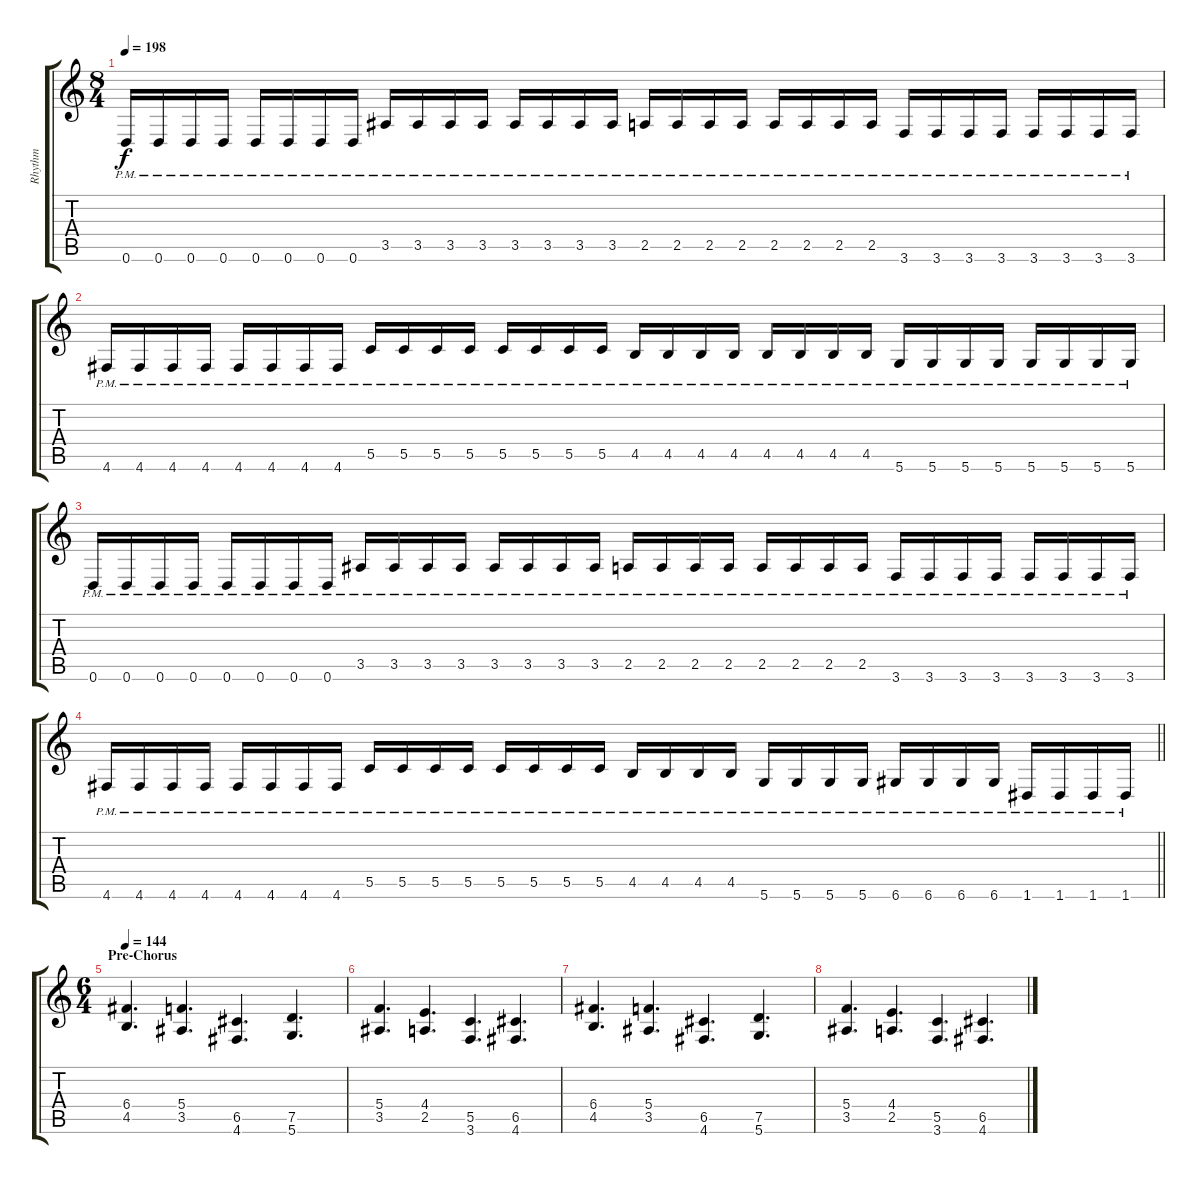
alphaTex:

\track ("Rhythm" "Rhythm") {instrument distortionguitar}
\staff {score tabs}
\tuning (D4 A3 F3 C3 G2 D2) {hide}
\ts (8 4)
\tempo 198
\clef g2
\ks c
0.6{pm}.16{dy f} 0.6{pm}.16 0.6{pm}.16 0.6{pm}.16 0.6{pm}.16 0.6{pm}.16 0.6{pm}.16 0.6{pm}.16 3.5{pm}.16 3.5{pm}.16 3.5{pm}.16 3.5{pm}.16 3.5{pm}.16 3.5{pm}.16 3.5{pm}.16 3.5{pm}.16 2.5{pm}.16 2.5{pm}.16 2.5{pm}.16 2.5{pm}.16 2.5{pm}.16 2.5{pm}.16 2.5{pm}.16 2.5{pm}.16 3.6{pm}.16 3.6{pm}.16 3.6{pm}.16 3.6{pm}.16 3.6{pm}.16 3.6{pm}.16 3.6{pm}.16 3.6{pm}.16 |
4.6{pm}.16 4.6{pm}.16 4.6{pm}.16 4.6{pm}.16 4.6{pm}.16 4.6{pm}.16 4.6{pm}.16 4.6{pm}.16 5.5{pm}.16 5.5{pm}.16 5.5{pm}.16 5.5{pm}.16 5.5{pm}.16 5.5{pm}.16 5.5{pm}.16 5.5{pm}.16 4.5{pm}.16 4.5{pm}.16 4.5{pm}.16 4.5{pm}.16 4.5{pm}.16 4.5{pm}.16 4.5{pm}.16 4.5{pm}.16 5.6{pm}.16 5.6{pm}.16 5.6{pm}.16 5.6{pm}.16 5.6{pm}.16 5.6{pm}.16 5.6{pm}.16 5.6{pm}.16 |
0.6{pm}.16 0.6{pm}.16 0.6{pm}.16 0.6{pm}.16 0.6{pm}.16 0.6{pm}.16 0.6{pm}.16 0.6{pm}.16 3.5{pm}.16 3.5{pm}.16 3.5{pm}.16 3.5{pm}.16 3.5{pm}.16 3.5{pm}.16 3.5{pm}.16 3.5{pm}.16 2.5{pm}.16 2.5{pm}.16 2.5{pm}.16 2.5{pm}.16 2.5{pm}.16 2.5{pm}.16 2.5{pm}.16 2.5{pm}.16 3.6{pm}.16 3.6{pm}.16 3.6{pm}.16 3.6{pm}.16 3.6{pm}.16 3.6{pm}.16 3.6{pm}.16 3.6{pm}.16 |
\barLineRight lightlight
4.6{pm}.16 4.6{pm}.16 4.6{pm}.16 4.6{pm}.16 4.6{pm}.16 4.6{pm}.16 4.6{pm}.16 4.6{pm}.16 5.5{pm}.16 5.5{pm}.16 5.5{pm}.16 5.5{pm}.16 5.5{pm}.16 5.5{pm}.16 5.5{pm}.16 5.5{pm}.16 4.5{pm}.16 4.5{pm}.16 4.5{pm}.16 4.5{pm}.16 5.6{pm}.16 5.6{pm}.16 5.6{pm}.16 5.6{pm}.16 6.6{pm}.16 6.6{pm}.16 6.6{pm}.16 6.6{pm}.16 1.6{pm}.16 1.6{pm}.16 1.6{pm}.16 1.6{pm}.16 |
\ts (6 4)
\section ("" "Pre-Chorus")
\tempo 144
(6.4 4.5).4{d} (5.4 3.5).4{d} (6.5 4.6).4{d} (7.5 5.6).4{d} |
(5.4 3.5).4{d} (4.4 2.5).4{d} (5.5 3.6).4{d} (6.5 4.6).4{d} |
(6.4 4.5).4{d} (5.4 3.5).4{d} (6.5 4.6).4{d} (7.5 5.6).4{d} |
(5.4 3.5).4{d} (4.4 2.5).4{d} (5.5 3.6).4{d} (6.5 4.6).4{d}
